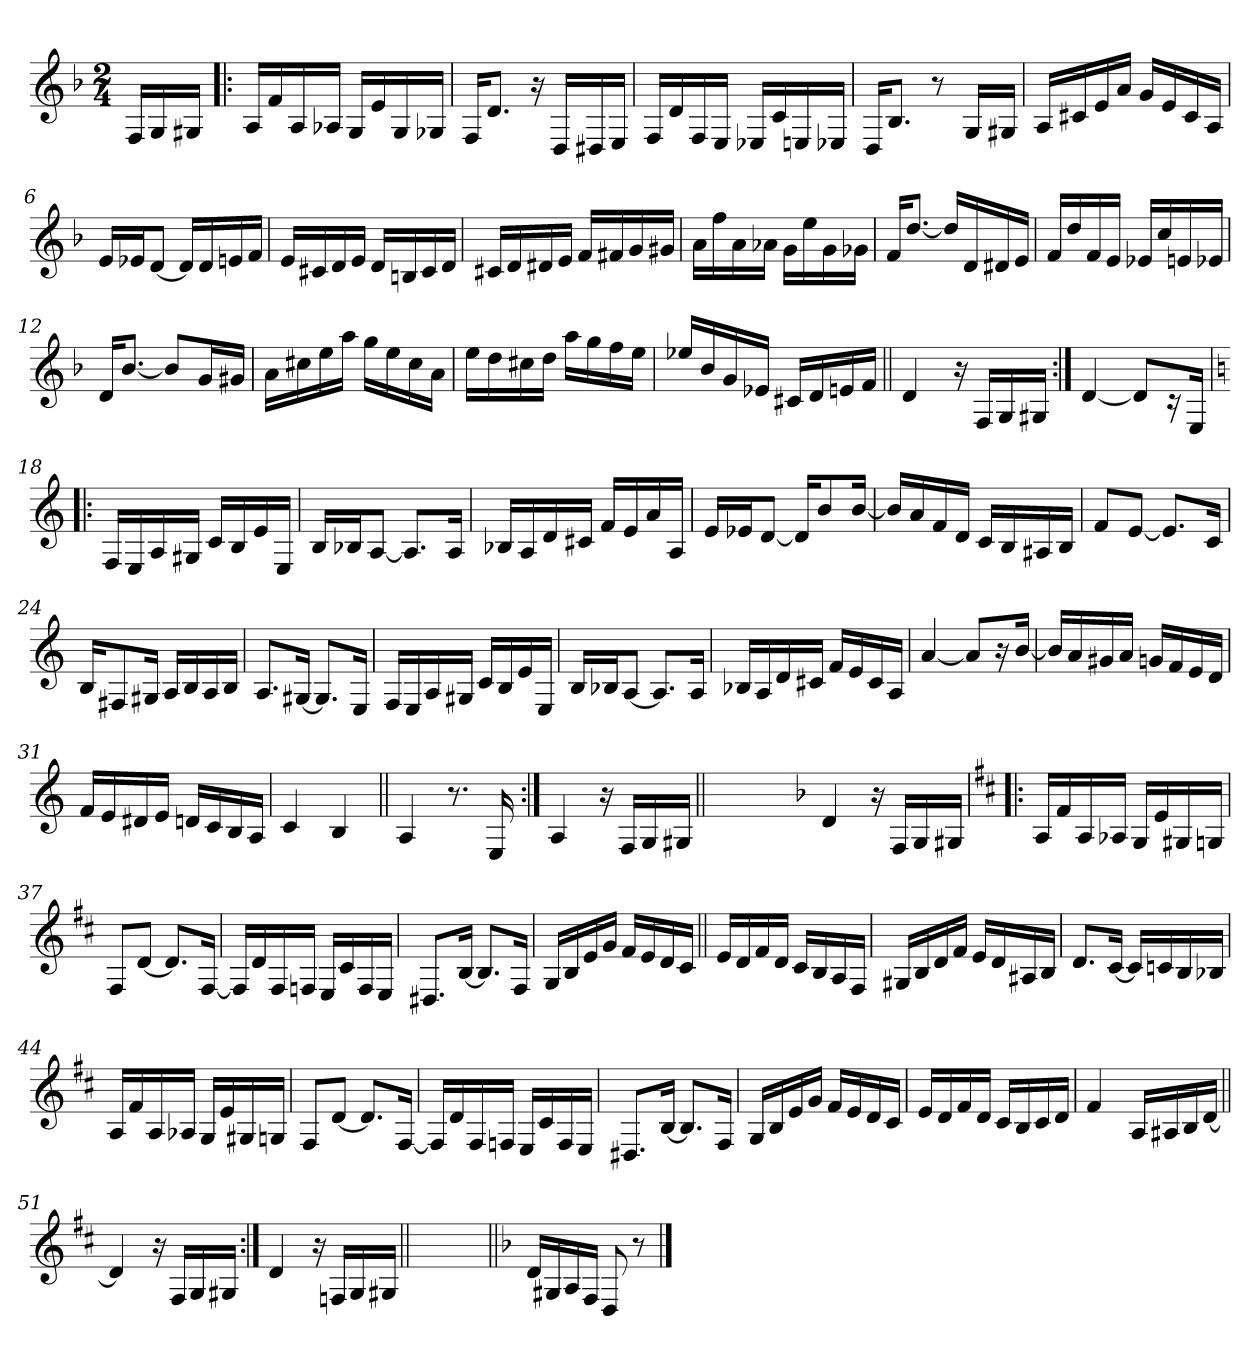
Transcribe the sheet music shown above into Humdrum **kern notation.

**kern
*part1
*staff1
*clefG2
*k[b-]
*F:
*M2/4
=
16F/LL
16G/
16G#X/JJ
=1!|:
16A/LL
16f/
16A/
16A-X/JJ
16G/LL
16e/
16G/
16G-X/JJ
=2
16F/KL
8.d/J
16r
16D/LL
16D#X/
16E/JJ
=3
16F/LL
16d/
16F/
16E/JJ
16E-X/LL
16c/
16En/
16E-X/JJ
!!LO:LB:g=z
=4
16D/KL
8.B-/J
8r
16G/LL
16G#X/JJ
=5
16A/LL
16c#X/
16e/
16a/JJ
16g/LL
16e/
16c#/
16A/JJ
=6
16e/LL
16e-X/J
[8d/J
16d/LL]
16d/
16en/
16f/JJ
=7
16e/LL
16c#X/
16d/
16e/JJ
16d/LL
16Bn/
16c#/
16d/JJ
!!LO:LB:g=z
=8
16c#X/LL
16d/
16d#X/
16e/JJ
16f/LL
16f#X/
16g/
16g#X/JJ
=9
16a\LL
16ff\
16a\
16a-X\JJ
16g\LL
16ee\
16g\
16g-X\JJ
=10
16f/KL
[8.dd/J
16dd/LL]
16d/
16d#X/
16e/JJ
=11
16f/LL
16dd/
16f/
16e/JJ
16e-X/LL
16cc/
16en/
16e-X/JJ
!!LO:LB:g=z
=12
16d/KL
[8.b-/J
8b-/L]
16g/L
16g#X/JJ
=13
16a\LL
16cc#X\
16ee\
16aa\JJ
16gg\LL
16ee\
16cc#\
16a\JJ
=14
16ee\LL
16dd\
16cc#X\
16dd\JJ
16aa\LL
16gg\
16ff\
16ee\JJ
=15
16ee-X/LL
16b-/
16g/
16e-X/JJ
16c#X/LL
16d/
16en/
16f/JJ
!!LO:LB:g=z
=16||
4d/
16r
16F/LL
16G/
16G#X/JJ
=17:|!
[4d/
8d/L]
16r
16E/Jk
=18!|:
*k[]
*C:
16F/LL
16E/
16A/
16G#X/JJ
16c/LL
16B/
16e/
16E/JJ
=19
16B/LL
16B-X/J
[8A/J
8.A/L]
16A/Jk
!!LO:LB:g=z
=20
16B-X/LL
16A/
16d/
16c#X/JJ
16f/LL
16e/
16a/
16A/JJ
=21
16e/LL
16e-X/J
[8d/J
16d/KL]
8b/
[16b/Jk
=22
16b/LL]
16a/
16f/
16d/JJ
16c/LL
16B/
16A#X/
16B/JJ
=23
8f/L
[8e/J
8.e/L]
16c/Jk
!!LO:LB:g=z
=24
16B/KL
8F#X/
16G#X/Jk
16A/LL
16B/
16A/
16B/JJ
=25
8.A/L
[16G#X/Jk
8.G#/L]
16E/Jk
=26
16F/LL
16E/
16A/
16G#X/JJ
16c/LL
16B/
16e/
16E/JJ
=27
16B/LL
16B-X/J
[8A/J
8.A/L]
16A/Jk
!!LO:LB:g=z
=28
16B-X/LL
16A/
16d/
16c#X/JJ
16f/LL
16e/
16c#/
16A/JJ
=29
[4a/
8a/L]
16r
[16b/Jk
=30
16b/LL]
16a/
16g#X/
16a/JJ
16gn/LL
16f/
16e/
16d/JJ
=31
16f/LL
16e/
16d#X/
16e/JJ
16dn/LL
16c/
16B/
16A/JJ
!!LO:LB:g=z
=32
4c/
4B/
=33||
4A/
8.r
16E/
=34:|!
4A/
16r
16F/LL
16G/
16G#X/JJ
=34X1||
*stria0
2ryy
!!LO:PB:g=z
=35-
*stria5
*k[b-]
*F:
4d/
16r
16F/LL
16G/
16G#X/JJ
=36!|:
*k[f#c#]
*D:
16A/LL
16f#/
16A/
16A-X/JJ
16G/LL
16e/
16G#X/
16Gn/JJ
=37
8F#/L
[8d/J
8.d/L]
[16F#/Jk
=38
16F#/LL]
16d/
16F#/
16Fn/JJ
16E/LL
16c#/
16F/
16E/JJ
!!LO:LB:g=z
=39
8.D#X/L
[16B/Jk
8.B/L]
16F#/Jk
=40
16G/LL
16B/
16e/
16g/JJ
16f#/LL
16e/
16d/
16c#/JJ
=41||
16e/LL
16d/
16f#/
16d/JJ
16c#/LL
16B/
16A/
16F#/JJ
=42
16G#X/LL
16B/
16d/
16f#/JJ
16e/LL
16d/
16A#X/
16B/JJ
!!LO:LB:g=z
=43
8.d/L
[16c#/Jk
16c#/LL]
16cn/
16B/
16B-X/JJ
=44
16A/LL
16f#/
16A/
16A-X/JJ
16G/LL
16e/
16G#X/
16Gn/JJ
=45
8F#/L
[8d/J
8.d/L]
[16F#/Jk
=46
16F#/LL]
16d/
16F#/
16Fn/JJ
16E/LL
16c#/
16F/
16E/JJ
!!LO:LB:g=z
=47
8.D#X/L
[16B/Jk
8.B/L]
16F#/Jk
=48
16G/LL
16B/
16e/
16g/JJ
16f#/LL
16e/
16d/
16c#/JJ
=49
16e/LL
16d/
16f#/
16d/JJ
16c#/LL
16B/
16c#/
16d/JJ
=50
4f#/
16A/LL
16A#X/
16B/
[16d/JJ
!!LO:LB:g=z
=51||
4d/]
16r
16F#/LL
16G/
16G#X/JJ
=52:|!
4d/
16r
16Fn/LL
16G/
16G#X/JJ
=52X2||
*stria0
2ryy
=53||
*stria5
*k[b-]
*F:
16d/LL
16G#X/
16A/
16F/JJ
8D/
8r
==
*-
